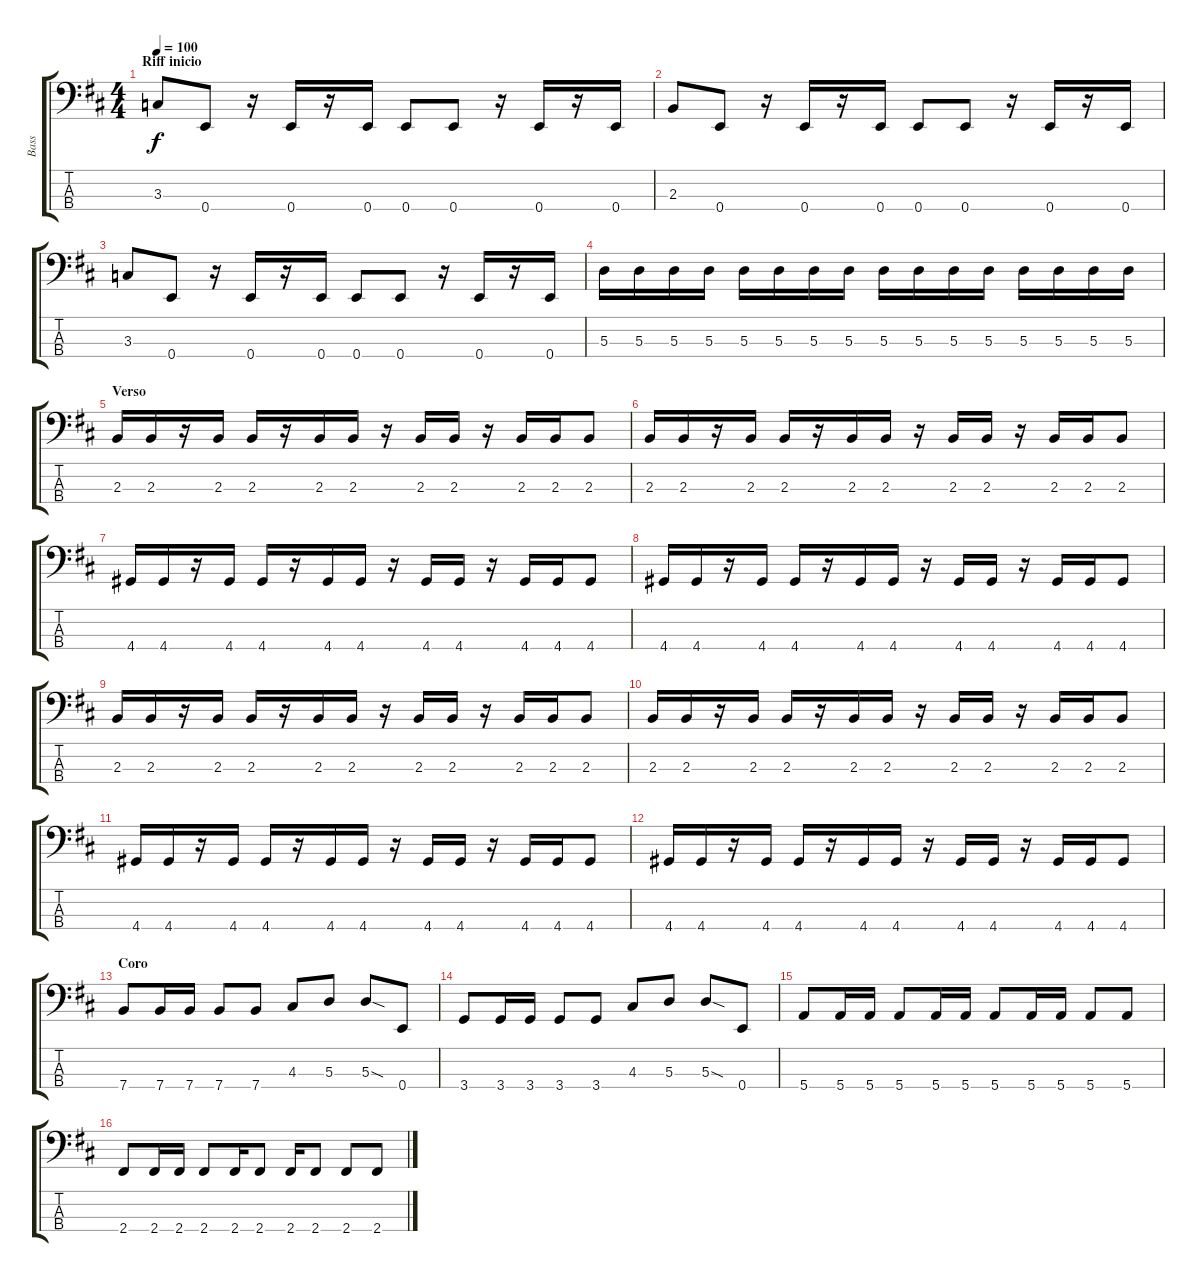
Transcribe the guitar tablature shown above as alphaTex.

\track ("Bass" "Bass") {instrument slapbass1}
\staff {score tabs}
\tuning (G2 D2 A1 E1) {hide}
\ts (4 4)
\section ("" "Riff inicio")
\tempo 100
\clef f4
\ks d
3.3.8{dy f} 0.4.8 r.16 0.4.16 r.16 0.4.16 0.4.8 0.4.8 r.16 0.4.16 r.16 0.4.16 |
2.3.8 0.4.8 r.16 0.4.16 r.16 0.4.16 0.4.8 0.4.8 r.16 0.4.16 r.16 0.4.16 |
3.3.8 0.4.8 r.16 0.4.16 r.16 0.4.16 0.4.8 0.4.8 r.16 0.4.16 r.16 0.4.16 |
5.3.16 5.3.16 5.3.16 5.3.16 5.3.16 5.3.16 5.3.16 5.3.16 5.3.16 5.3.16 5.3.16 5.3.16 5.3.16 5.3.16 5.3.16 5.3.16 |
\section ("" "Verso")
2.3.16 2.3.16 r.16 2.3.16 2.3.16 r.16 2.3.16 2.3.16 r.16 2.3.16 2.3.16 r.16 2.3.16 2.3.16 2.3.8 |
2.3.16 2.3.16 r.16 2.3.16 2.3.16 r.16 2.3.16 2.3.16 r.16 2.3.16 2.3.16 r.16 2.3.16 2.3.16 2.3.8 |
4.4.16 4.4.16 r.16 4.4.16 4.4.16 r.16 4.4.16 4.4.16 r.16 4.4.16 4.4.16 r.16 4.4.16 4.4.16 4.4.8 |
4.4.16 4.4.16 r.16 4.4.16 4.4.16 r.16 4.4.16 4.4.16 r.16 4.4.16 4.4.16 r.16 4.4.16 4.4.16 4.4.8 |
2.3.16 2.3.16 r.16 2.3.16 2.3.16 r.16 2.3.16 2.3.16 r.16 2.3.16 2.3.16 r.16 2.3.16 2.3.16 2.3.8 |
2.3.16 2.3.16 r.16 2.3.16 2.3.16 r.16 2.3.16 2.3.16 r.16 2.3.16 2.3.16 r.16 2.3.16 2.3.16 2.3.8 |
4.4.16 4.4.16 r.16 4.4.16 4.4.16 r.16 4.4.16 4.4.16 r.16 4.4.16 4.4.16 r.16 4.4.16 4.4.16 4.4.8 |
4.4.16 4.4.16 r.16 4.4.16 4.4.16 r.16 4.4.16 4.4.16 r.16 4.4.16 4.4.16 r.16 4.4.16 4.4.16 4.4.8 |
\section ("" "Coro")
7.4.8 7.4.16 7.4.16 7.4.8 7.4.8 4.3.8 5.3.8 5.3{sod}.8 0.4.8 |
3.4.8 3.4.16 3.4.16 3.4.8 3.4.8 4.3.8 5.3.8 5.3{sod}.8 0.4.8 |
5.4.8 5.4.16 5.4.16 5.4.8 5.4.16 5.4.16 5.4.8 5.4.16 5.4.16 5.4.8 5.4.8 |
2.4.8 2.4.16 2.4.16 2.4.8 2.4.16 2.4.8 2.4.16 2.4.8 2.4.8 2.4.8
